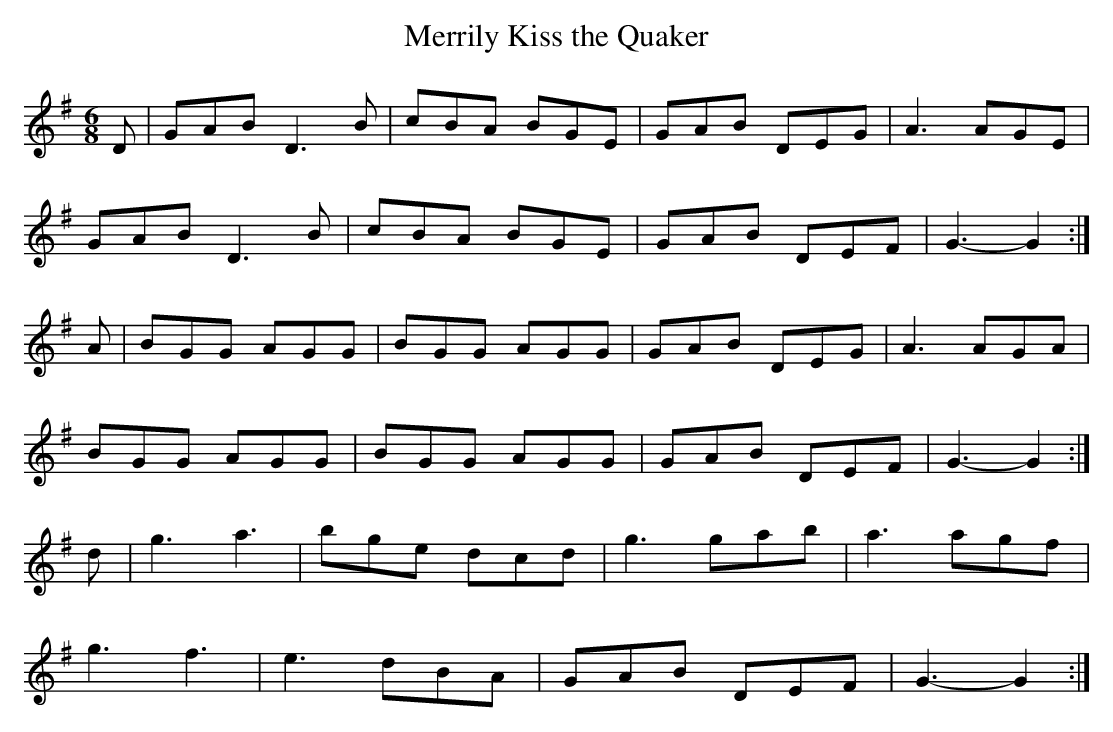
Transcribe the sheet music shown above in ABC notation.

X:1
T:Merrily Kiss the Quaker
M:6/8
L:1/8
K:G Major
D|GAB D3B|cBA BGE|GAB DEG|A3 AGE|!
GAB D3B|cBA BGE|GAB DEF|G3-G2:|!
A|BGG AGG|BGG AGG|GAB DEG|A3 AGA|!
BGG AGG|BGG AGG|GAB DEF|G3-G2:|!
d|g3 a3|bge dcd|g3 gab|a3 agf|!
g3 f3|e3 dBA|GAB DEF|G3-G2:|!
